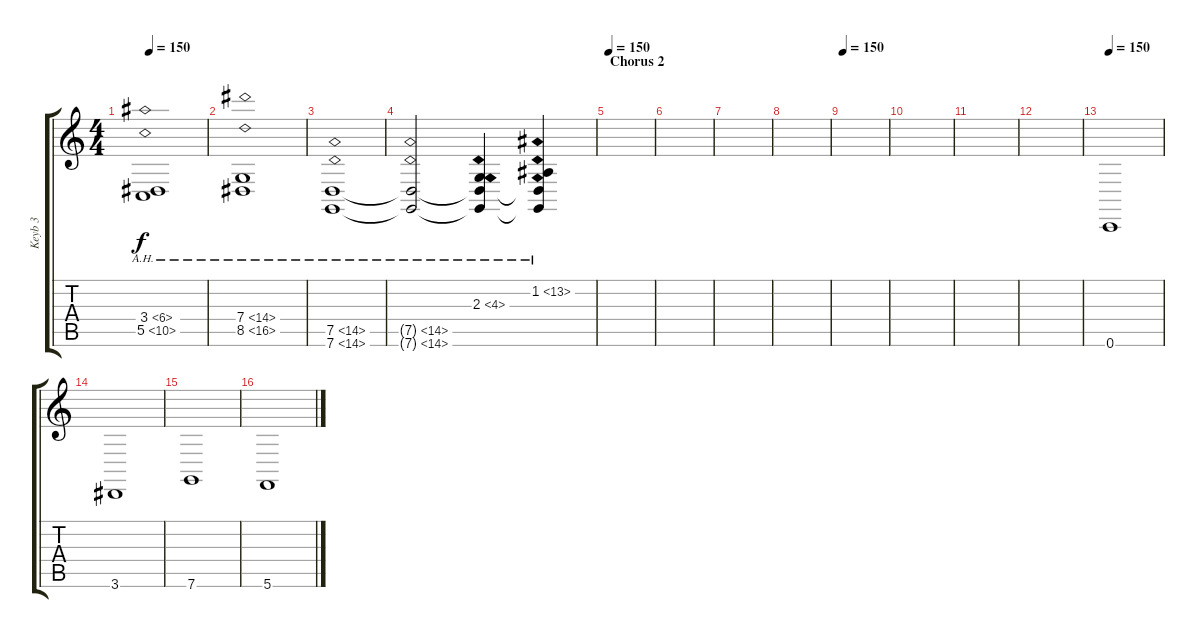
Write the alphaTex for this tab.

\track ("Keyb 3" "Keyb 3") {instrument stringensemble1}
\staff {score tabs}
\tuning (D4 A3 F3 C3 G2 C2) {hide}
\ts (4 4)
\tempo 150
\clef g2
\ks c
(3.4{ah 3} 5.5{ah 5}).1{dy f volume 11 instrument drawbarorgan} |
(7.4{ah 7} 8.5{ah 8}).1 |
(7.5{ah 7} 7.6{ah 7}).1 |
(7.5{ah 7 t} 7.6{ah 7 t}).2 (2.3{ah 2} 7.5{ah 12 t} 7.6{ah 12 t}).4 (1.2{ah 12} 7.5{ah 12 t} 7.6{ah 12 t}).4 |
\section ("" "Chorus 2")
\tempo 150
|
|
|
|
\tempo 150
|
|
|
|
\tempo 150
0.6.1{volume 11 instrument stringensemble1} |
3.6.1 |
7.6.1 |
5.6.1
